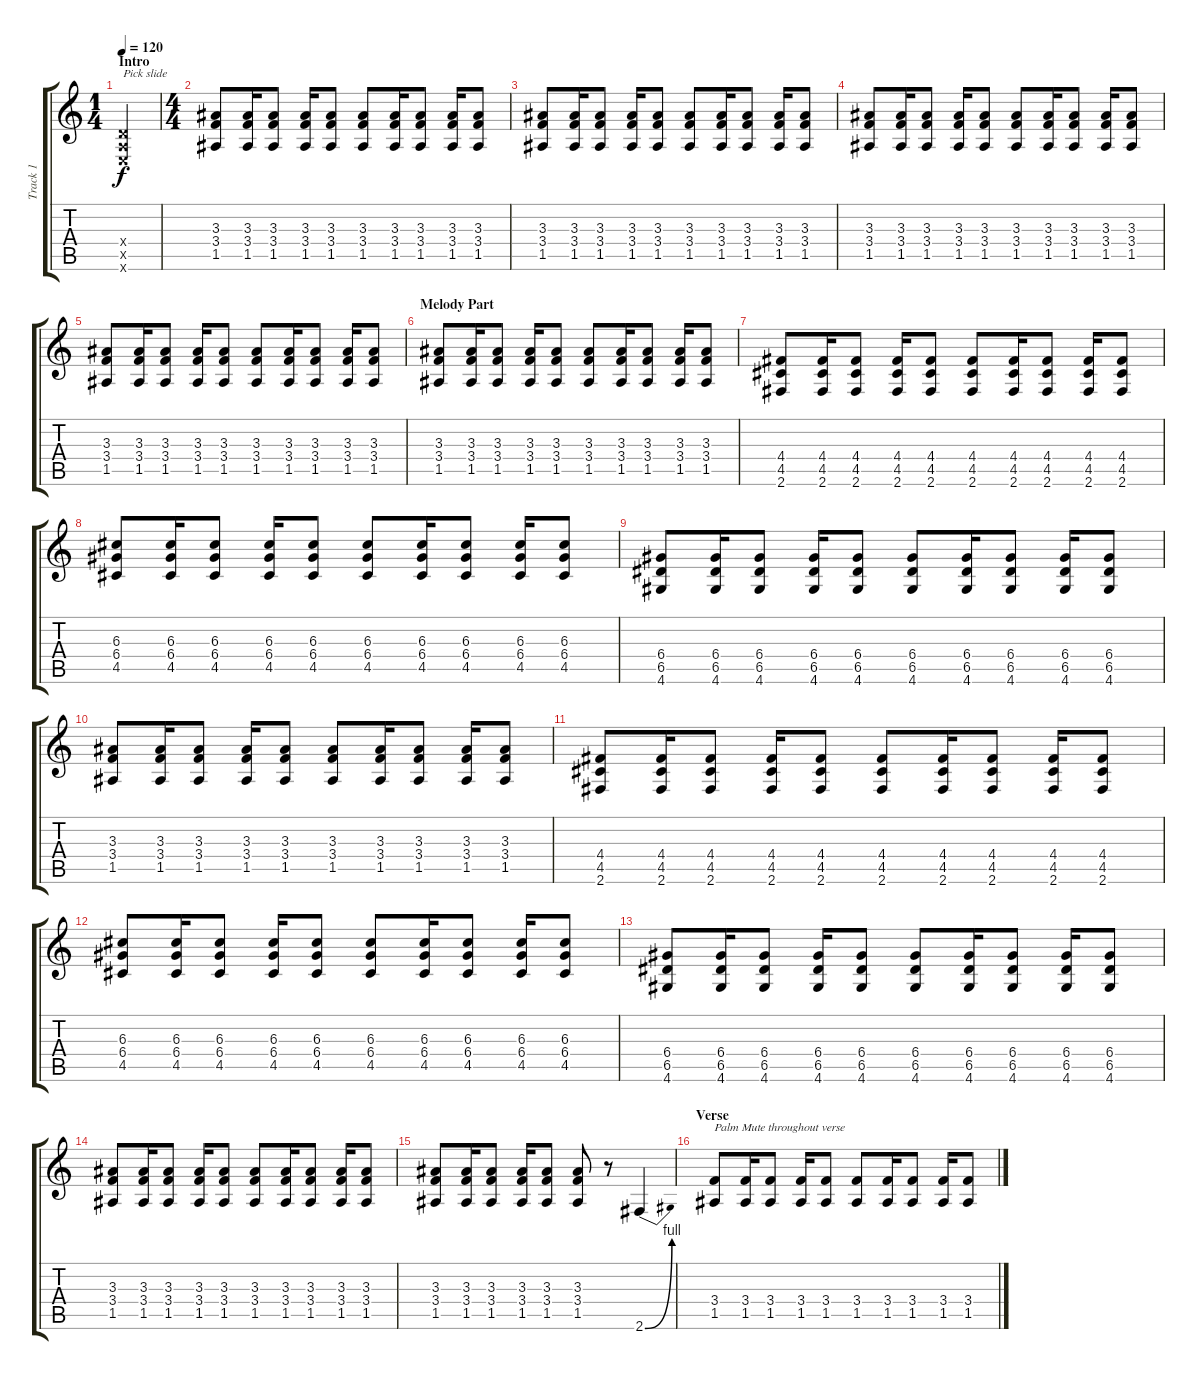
\track ("Track 1" "Track 1") {instrument distortionguitar}
\staff {score tabs}
\tuning (E4 B3 G3 D3 A2 E2) {hide}
\ts (1 4)
\section ("" "Intro")
\tempo 120
\clef g2
\ks c
(0.4{x} 0.5{x} 0.6{x}).4{txt "Pick slide" dy f instrument distortionguitar} |
\ts (4 4)
(3.3 3.4 1.5).8 (3.3 3.4 1.5).16 (3.3 3.4 1.5).8 (3.3 3.4 1.5).16 (3.3 3.4 1.5).8 (3.3 3.4 1.5).8 (3.3 3.4 1.5).16 (3.3 3.4 1.5).8 (3.3 3.4 1.5).16 (3.3 3.4 1.5).8 |
(3.3 3.4 1.5).8 (3.3 3.4 1.5).16 (3.3 3.4 1.5).8 (3.3 3.4 1.5).16 (3.3 3.4 1.5).8 (3.3 3.4 1.5).8 (3.3 3.4 1.5).16 (3.3 3.4 1.5).8 (3.3 3.4 1.5).16 (3.3 3.4 1.5).8 |
(3.3 3.4 1.5).8 (3.3 3.4 1.5).16 (3.3 3.4 1.5).8 (3.3 3.4 1.5).16 (3.3 3.4 1.5).8 (3.3 3.4 1.5).8 (3.3 3.4 1.5).16 (3.3 3.4 1.5).8 (3.3 3.4 1.5).16 (3.3 3.4 1.5).8 |
(3.3 3.4 1.5).8 (3.3 3.4 1.5).16 (3.3 3.4 1.5).8 (3.3 3.4 1.5).16 (3.3 3.4 1.5).8 (3.3 3.4 1.5).8 (3.3 3.4 1.5).16 (3.3 3.4 1.5).8 (3.3 3.4 1.5).16 (3.3 3.4 1.5).8 |
\section ("" "Melody Part")
(3.3 3.4 1.5).8 (3.3 3.4 1.5).16 (3.3 3.4 1.5).8 (3.3 3.4 1.5).16 (3.3 3.4 1.5).8 (3.3 3.4 1.5).8 (3.3 3.4 1.5).16 (3.3 3.4 1.5).8 (3.3 3.4 1.5).16 (3.3 3.4 1.5).8 |
(4.4 4.5 2.6).8 (4.4 4.5 2.6).16 (4.4 4.5 2.6).8 (4.4 4.5 2.6).16 (4.4 4.5 2.6).8 (4.4 4.5 2.6).8 (4.4 4.5 2.6).16 (4.4 4.5 2.6).8 (4.4 4.5 2.6).16 (4.4 4.5 2.6).8 |
(6.3 6.4 4.5).8 (6.3 6.4 4.5).16 (6.3 6.4 4.5).8 (6.3 6.4 4.5).16 (6.3 6.4 4.5).8 (6.3 6.4 4.5).8 (6.3 6.4 4.5).16 (6.3 6.4 4.5).8 (6.3 6.4 4.5).16 (6.3 6.4 4.5).8 |
(6.4 6.5 4.6).8 (6.4 6.5 4.6).16 (6.4 6.5 4.6).8 (6.4 6.5 4.6).16 (6.4 6.5 4.6).8 (6.4 6.5 4.6).8 (6.4 6.5 4.6).16 (6.4 6.5 4.6).8 (6.4 6.5 4.6).16 (6.4 6.5 4.6).8 |
(3.3 3.4 1.5).8 (3.3 3.4 1.5).16 (3.3 3.4 1.5).8 (3.3 3.4 1.5).16 (3.3 3.4 1.5).8 (3.3 3.4 1.5).8 (3.3 3.4 1.5).16 (3.3 3.4 1.5).8 (3.3 3.4 1.5).16 (3.3 3.4 1.5).8 |
(4.4 4.5 2.6).8 (4.4 4.5 2.6).16 (4.4 4.5 2.6).8 (4.4 4.5 2.6).16 (4.4 4.5 2.6).8 (4.4 4.5 2.6).8 (4.4 4.5 2.6).16 (4.4 4.5 2.6).8 (4.4 4.5 2.6).16 (4.4 4.5 2.6).8 |
(6.3 6.4 4.5).8 (6.3 6.4 4.5).16 (6.3 6.4 4.5).8 (6.3 6.4 4.5).16 (6.3 6.4 4.5).8 (6.3 6.4 4.5).8 (6.3 6.4 4.5).16 (6.3 6.4 4.5).8 (6.3 6.4 4.5).16 (6.3 6.4 4.5).8 |
(6.4 6.5 4.6).8 (6.4 6.5 4.6).16 (6.4 6.5 4.6).8 (6.4 6.5 4.6).16 (6.4 6.5 4.6).8 (6.4 6.5 4.6).8 (6.4 6.5 4.6).16 (6.4 6.5 4.6).8 (6.4 6.5 4.6).16 (6.4 6.5 4.6).8 |
(3.3 3.4 1.5).8 (3.3 3.4 1.5).16 (3.3 3.4 1.5).8 (3.3 3.4 1.5).16 (3.3 3.4 1.5).8 (3.3 3.4 1.5).8 (3.3 3.4 1.5).16 (3.3 3.4 1.5).8 (3.3 3.4 1.5).16 (3.3 3.4 1.5).8 |
(3.3 3.4 1.5).8 (3.3 3.4 1.5).16 (3.3 3.4 1.5).8 (3.3 3.4 1.5).16 (3.3 3.4 1.5).8 (3.3 3.4 1.5).8 r.8 2.6{be (bend 0 0 60 4)}.4 |
\section ("" "Verse")
(3.4 1.5).8{txt "Palm Mute throughout verse"} (3.4 1.5).16 (3.4 1.5).8 (3.4 1.5).16 (3.4 1.5).8 (3.4 1.5).8 (3.4 1.5).16 (3.4 1.5).8 (3.4 1.5).16 (3.4 1.5).8
